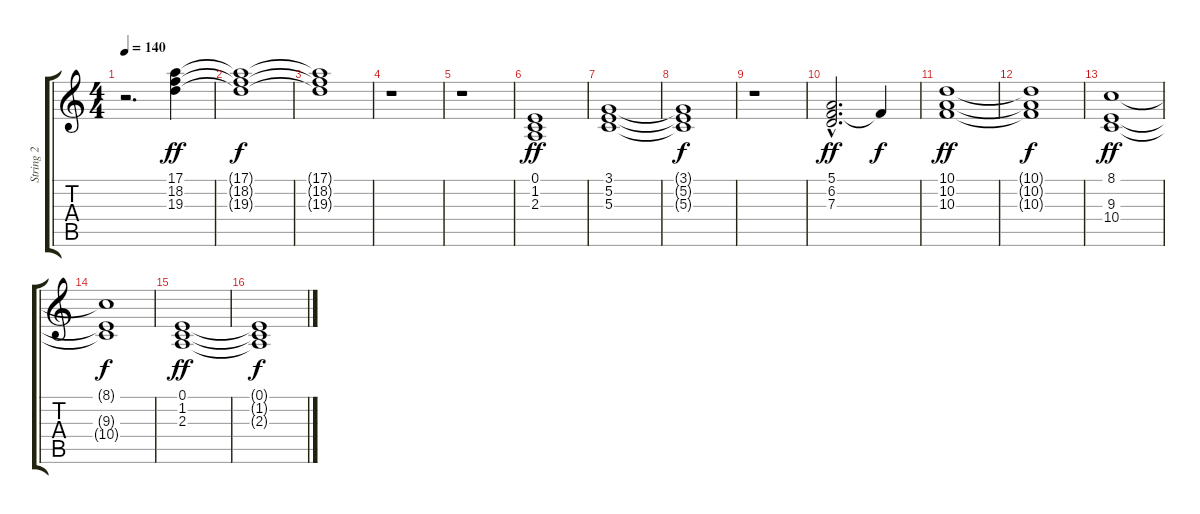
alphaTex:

\track ("String 2" "String 2") {instrument stringensemble2}
\staff {score tabs}
\tuning (E4 B3 G3 D3 A2 E2) {hide}
\ts (4 4)
\tempo 140
\clef g2
\ks c
r.2{d dy ff} (17.1 18.2 19.3).4 |
(17.1{t} 18.2{t} 19.3{t}).1{dy f} |
(17.1{t} 18.2{t} 19.3{t}).1 |
r.1 |
r.1 |
(0.1 1.2 2.3).1{dy ff volume 8} |
(3.1 5.2 5.3).1{volume 16} |
(3.1{t} 5.2{t} 5.3{t}).1{dy f} |
r.1 |
(5.1{hac} 6.2{hac} 7.3{hac}).2{d dy ff volume 8} 6.2{t}.4{dy f} |
(10.1 10.2 10.3).1{dy ff volume 16} |
(10.1{t} 10.2{t} 10.3{t}).1{dy f} |
(8.1 9.3 10.4).1{dy ff} |
(8.1{t} 9.3{t} 10.4{t}).1{dy f} |
(0.1 1.2 2.3).1{dy ff volume 16} |
(0.1{t} 1.2{t} 2.3{t}).1{dy f}
